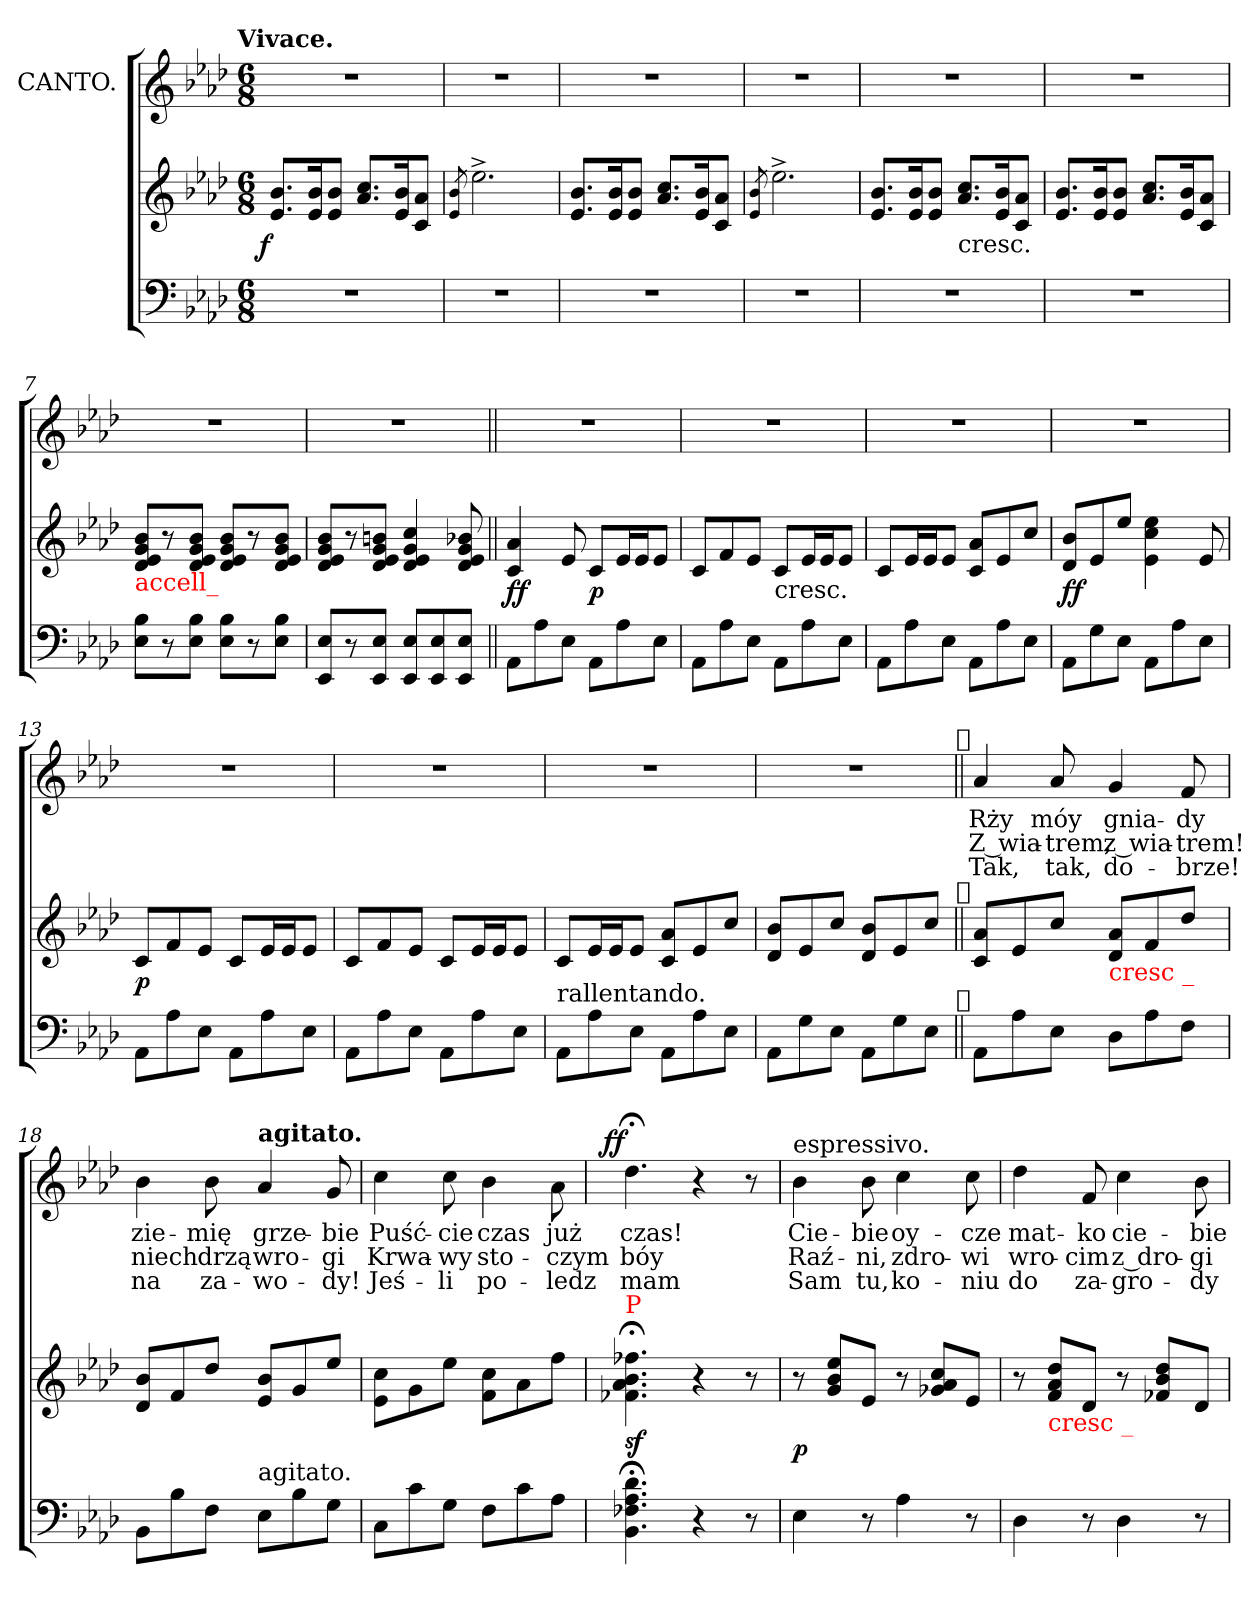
**kern	**kern	**dynam	**kern	**text	**text	**text	**dynam
*part2	*part2	*part2	*part1	*part1	*part1	*part1	*part1
*staff3	*staff2	*staff2/3	*staff1	*staff1	*staff1	*staff1	*staff1
*	*	*	*I"CANTO.	*	*	*	*
*clefF4	*clefG2	*	*clefG2	*	*	*	*
*k[b-e-a-d-]	*k[b-e-a-d-]	*	*k[b-e-a-d-]	*	*	*	*
*A-:	*A-:	*	*A-:	*	*	*	*
!!LO:TX:omd:t=Vivace.
*M6/8	*M6/8	*	*M6/8	*	*	*	*
*MM246	*MM246	*	*MM246	*	*	*	*
=1	=1	=1	=1	=1	=1	=1	=1
!	!	!LO:DY:rj	!	!	!	!	!
2.rF	8.b- 8.e-L	f	2.rdd	.	.	.	.
.	16b- 16e-k	.	.	.	.	.	.
.	8b- 8e-J	.	.	.	.	.	.
.	8.cc 8.a-L	.	.	.	.	.	.
.	16b- 16e-k	.	.	.	.	.	.
.	8a- 8cJ	.	.	.	.	.	.
=2	=2	=2	=2	=2	=2	=2	=2
.	8qb- 8qe-	.	.	.	.	.	.
2.rF	2.ee-^<	.	2.rdd	.	.	.	.
=3	=3	=3	=3	=3	=3	=3	=3
2.rF	8.b- 8.e-L	.	2.rdd	.	.	.	.
.	16b- 16e-k	.	.	.	.	.	.
.	8b- 8e-J	.	.	.	.	.	.
.	8.cc 8.a-L	.	.	.	.	.	.
.	16b- 16e-k	.	.	.	.	.	.
.	8a- 8cJ	.	.	.	.	.	.
=4	=4	=4	=4	=4	=4	=4	=4
.	8qb- 8qe-	.	.	.	.	.	.
2.rF	2.ee-^<	.	2.rdd	.	.	.	.
=5	=5	=5	=5	=5	=5	=5	=5
2.rF	8.b- 8.e-L	.	2.rdd	.	.	.	.
.	16b- 16e-k	.	.	.	.	.	.
.	8b- 8e-J	.	.	.	.	.	.
!	!LO:TX:c:t=cresc.	!	!	!	!	!	!
.	8.cc 8.a-L	.	.	.	.	.	.
.	16b- 16e-k	.	.	.	.	.	.
.	8a- 8cJ	.	.	.	.	.	.
=6	=6	=6	=6	=6	=6	=6	=6
2.rF	8.b- 8.e-L	.	2.rdd	.	.	.	.
.	16b- 16e-k	.	.	.	.	.	.
.	8b- 8e-J	.	.	.	.	.	.
.	8.cc 8.a-L	.	.	.	.	.	.
.	16b- 16e-k	.	.	.	.	.	.
.	8a- 8cJ	.	.	.	.	.	.
=7	=7	=7	=7	=7	=7	=7	=7
!	!LO:TX:b:color=red:t=accell_	!	!	!	!	!	!
8B- 8E-L	8b- 8g 8e- 8d-L	.	2.rdd	.	.	.	.
8r	8r	.	.	.	.	.	.
8B- 8E-J	8b- 8g 8e- 8d-J	.	.	.	.	.	.
8B- 8E-L	8b- 8g 8e- 8d-L	.	.	.	.	.	.
8r	8r	.	.	.	.	.	.
8B- 8E-J	8b- 8g 8e- 8d-J	.	.	.	.	.	.
=8	=8	=8	=8	=8	=8	=8	=8
8E- 8EE-L	8b- 8g 8e- 8d-L	.	2.rdd	.	.	.	.
8r	8r	.	.	.	.	.	.
8E- 8EE-J	8bn 8g 8e- 8d-J	.	.	.	.	.	.
8E- 8EE-L	4cc 4g 4e- 4d-	.	.	.	.	.	.
8E- 8EE-	.	.	.	.	.	.	.
8E- 8EE-J	8b-X 8g 8e- 8d-	.	.	.	.	.	.
=9||	=9||	=9||	=9||	=9||	=9||	=9||	=9||
8AA-L	4a- 4c	ff	2.rdd	.	.	.	.
8A-	.	.	.	.	.	.	.
8E-J	8e-	.	.	.	.	.	.
8AA-L	8cL	p	.	.	.	.	.
8A-	16e-L	.	.	.	.	.	.
.	16e-J	.	.	.	.	.	.
8E-J	8e-J	.	.	.	.	.	.
=10	=10	=10	=10	=10	=10	=10	=10
8AA-L	8cL	.	2.rdd	.	.	.	.
8A-	8f	.	.	.	.	.	.
8E-J	8e-J	.	.	.	.	.	.
!	!LO:TX:c:t=cresc.	!	!	!	!	!	!
8AA-L	8cL	.	.	.	.	.	.
8A-	16e-L	.	.	.	.	.	.
.	16e-J	.	.	.	.	.	.
8E-J	8e-J	.	.	.	.	.	.
=11	=11	=11	=11	=11	=11	=11	=11
8AA-L	8cL	.	2.rdd	.	.	.	.
8A-	16e-L	.	.	.	.	.	.
.	16e-J	.	.	.	.	.	.
8E-J	8e-J	.	.	.	.	.	.
8AA-L	8a- 8cL	.	.	.	.	.	.
8A-	8e-	.	.	.	.	.	.
8E-J	8ccJ	.	.	.	.	.	.
=12	=12	=12	=12	=12	=12	=12	=12
8AA-L	8b- 8d-L	ff	2.rdd	.	.	.	.
8G	8e-	.	.	.	.	.	.
8E-J	8ee-J	.	.	.	.	.	.
8AA-L	4ee-\ 4cc\ 4e-\	.	.	.	.	.	.
8A-	.	.	.	.	.	.	.
8E-J	8e-	.	.	.	.	.	.
=13	=13	=13	=13	=13	=13	=13	=13
8AA-L	8cL	p	2.rdd	.	.	.	.
8A-	8f	.	.	.	.	.	.
8E-J	8e-J	.	.	.	.	.	.
8AA-L	8cL	.	.	.	.	.	.
8A-	16e-L	.	.	.	.	.	.
.	16e-J	.	.	.	.	.	.
8E-J	8e-J	.	.	.	.	.	.
=14	=14	=14	=14	=14	=14	=14	=14
8AA-L	8cL	.	2.rdd	.	.	.	.
8A-	8f	.	.	.	.	.	.
8E-J	8e-J	.	.	.	.	.	.
8AA-L	8cL	.	.	.	.	.	.
8A-	16e-L	.	.	.	.	.	.
.	16e-J	.	.	.	.	.	.
8E-J	8e-J	.	.	.	.	.	.
=15	=15	=15	=15	=15	=15	=15	=15
!LO:TX:a:t=rallentando.	!	!	!	!	!	!	!
8AA-L	8cL	.	2.rdd	.	.	.	.
8A-	16e-L	.	.	.	.	.	.
.	16e-J	.	.	.	.	.	.
8E-J	8e-J	.	.	.	.	.	.
8AA-L	8a- 8cL	.	.	.	.	.	.
8A-	8e-	.	.	.	.	.	.
8E-J	8ccJ	.	.	.	.	.	.
=16	=16	=16	=16	=16	=16	=16	=16
8AA-L	8b- 8d-L	.	2.rdd	.	.	.	.
8G	8e-	.	.	.	.	.	.
8E-J	8ccJ	.	.	.	.	.	.
8AA-L	8b- 8d-L	.	.	.	.	.	.
8G	8e-	.	.	.	.	.	.
8E-J	8ccJ	.	.	.	.	.	.
!	!	!	!LO:TX:a:t=𝄋	!	!	!	!
!	!LO:TX:a:t=𝄋	!	!	!	!	!	!
!LO:TX:a:t=𝄋	!	!	!	!	!	!	!
=17||	=17||	=17||	=17||	=17||	=17||	=17||	=17||
8AA-L	8a- 8cL	.	4a-	Rży	Z wia-	Tak,	.
8A-	8e-	.	.	.	.	.	.
8E-J	8ccJ	.	8a-	móy	-trem,	tak,	.
!	!LO:TX:b:color=red:t=cresc _	!	!	!	!	!	!
8D-L	8a- 8d-L	.	4g	gnia-	z wia-	do-	.
8A-	8f	.	.	.	.	.	.
8FJ	8dd-J	.	8f	-dy	-trem!	-brze!	.
=18	=18	=18	=18	=18	=18	=18	=18
8BB-L	8b- 8d-L	.	4b-	zie-	niech	na	.
8B-	8f	.	.	.	.	.	.
8FJ	8dd-J	.	8b-	-mię	drzą	za-	.
!	!	!	!LO:TX:a:B:t=agitato.	!	!	!	!
!LO:TX:a:t=agitato.	!	!	!	!	!	!	!
8E-L	8b- 8e-L	.	4a-	grze-	wro-	-wo-	.
8B-	8g	.	.	.	.	.	.
8GJ	8ee-J	.	8g	-bie	-gi	-dy!	.
=19	=19	=19	=19	=19	=19	=19	=19
8CL	8cc\ 8e-\L	.	4cc	Puść-	Krwa-	Jeś-	.
8c	8g\	.	.	.	.	.	.
8GJ	8ee-\J	.	8cc	-cie	-wy	-li	.
8FL	8cc 8fL	.	4b-	czas	sto-	po-	.
8c	8a-	.	.	.	.	.	.
8A-J	8ffJ	.	8a-\	już	-czym	-ledz	.
=20	=20	=20	=20	=20	=20	=20	=20
!	!LO:TX:a:color=red:t=P	!	!	!	!	!	!
!	!	!	!	!	!	!	!LO:DY:a:rj
4.d-;< 4.A-;< 4.F-X;< 4.BB-;<	4.ff-X;< 4.b-;< 4.a-;< 4.f-X;<	sf	4.dd-;<	czas!	bóy	mam	ff
4r	4r	.	4r	.	.	.	.
8r	8r	.	8r	.	.	.	.
=21	=21	=21	=21	=21	=21	=21	=21
!	!	!	!LO:TX:a:t=espressivo.	!	!	!	!
4E-	8r	p	4b-	Cie-	Raź-	Sam	.
.	8ee- 8b- 8gL	.	.	.	.	.	.
8r	8e-J	.	8b-	-bie	-ni,	tu,	.
4A-	8r	.	4cc	oy-	zdro-	ko-	.
.	8cc 8a- 8g-XL	.	.	.	.	.	.
8r	8e-J	.	8cc	-cze	-wi	-niu	.
=22	=22	=22	=22	=22	=22	=22	=22
4D-	8r	.	4dd-	mat-	wro-	do	.
!	!LO:TX:b:color=red:t=cresc _	!	!	!	!	!	!
.	8dd- 8a- 8fL	.	.	.	.	.	.
8r	8d-J	.	8f	-ko	cim	za-	.
4D-	8r	.	4cc	cie-	z dro-	-gro-	.
.	8dd- 8b- 8f-XL	.	.	.	.	.	.
8r	8d-J	.	8b-	-bie	-gi	-dy	.
=	=	=	=	=	=	=	=
*-	*-	*-	*-	*-	*-	*-	*-
